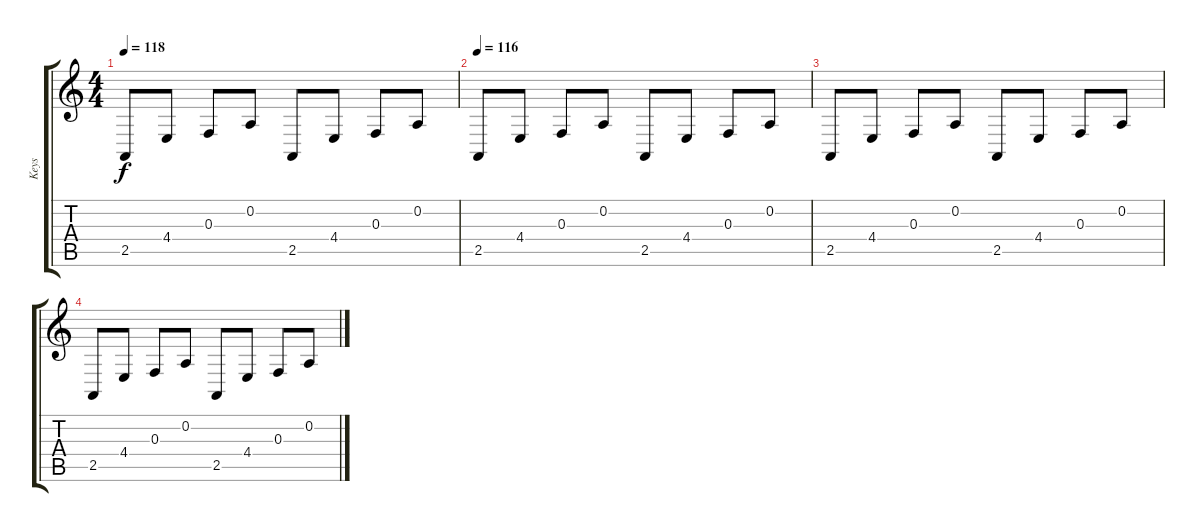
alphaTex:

\track ("Keys" "Keys") {instrument choiraahs}
\staff {score tabs}
\tuning (D4 A3 F3 C3 G2 D2) {hide}
\ts (4 4)
\tempo 118
\clef g2
\ks c
2.5.8{dy f} 4.4.8 0.3.8 0.2.8 2.5.8 4.4.8 0.3.8 0.2.8 |
\tempo 116
2.5.8{volume 1} 4.4.8 0.3.8 0.2.8 2.5.8 4.4.8 0.3.8 0.2.8 |
2.5.8 4.4.8 0.3.8 0.2.8 2.5.8 4.4.8 0.3.8 0.2.8 |
2.5.8 4.4.8 0.3.8 0.2.8 2.5.8 4.4.8 0.3.8 0.2.8
